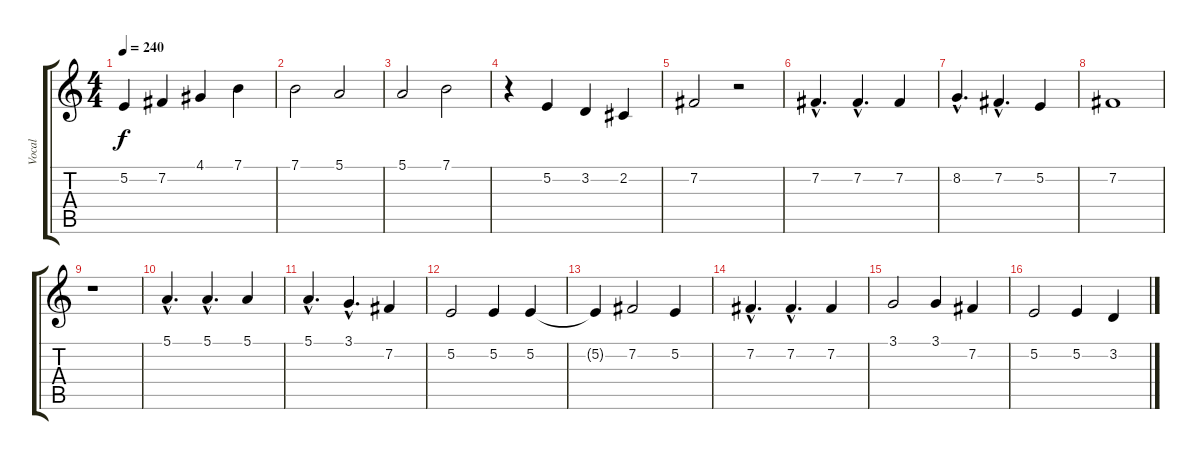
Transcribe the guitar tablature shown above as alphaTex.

\track ("Vocal" "Vocal") {instrument lead6voice}
\staff {score tabs}
\tuning (E4 B3 G3 D3 A2 E2) {hide}
\ts (4 4)
\tempo 240
\clef g2
\ks c
5.2.4{dy f} 7.2.4 4.1.4 7.1.4 |
7.1.2 5.1.2 |
5.1.2 7.1.2 |
r.4 5.2.4 3.2.4 2.2.4 |
7.2.2 r.2 |
7.2{hac}.4{d} 7.2{hac}.4{d} 7.2.4 |
8.2{hac}.4{d} 7.2{hac}.4{d} 5.2.4 |
7.2.1 |
r.1 |
5.1{hac}.4{d} 5.1{hac}.4{d} 5.1.4 |
5.1{hac}.4{d} 3.1{hac}.4{d} 7.2.4 |
5.2.2 5.2.4 5.2.4 |
5.2{t}.4 7.2.2 5.2.4 |
7.2{hac}.4{d} 7.2{hac}.4{d} 7.2.4 |
3.1.2 3.1.4 7.2.4 |
5.2.2 5.2.4 3.2.4
